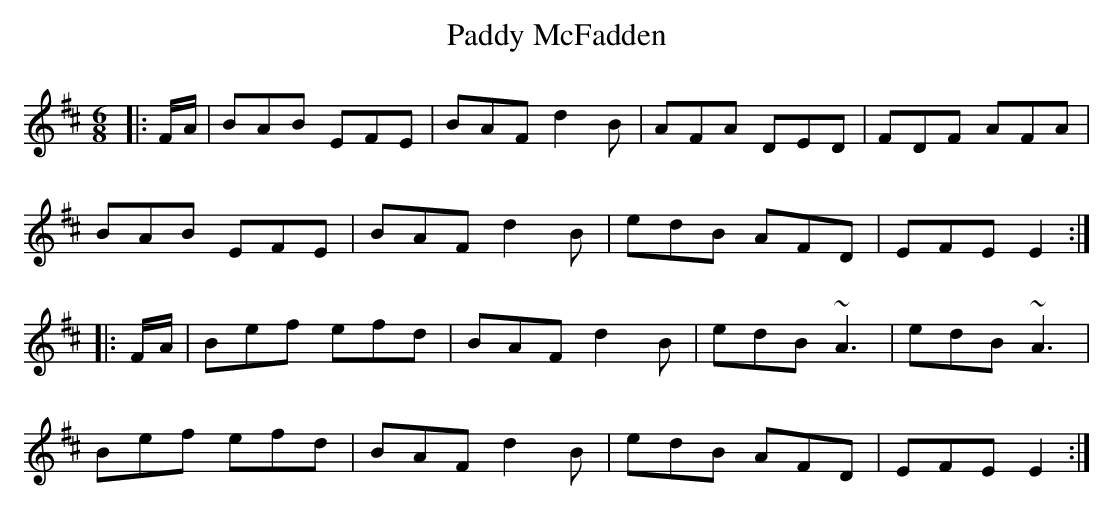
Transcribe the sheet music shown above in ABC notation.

X:1
T:Paddy McFadden
M:6/8
L:1/8
K:EDor
|:F/A/|BAB EFE|BAF d2B|AFA DED|FDF AFA|!
BAB EFE|BAF d2B|edB AFD|EFE E2:|!
|:F/A/|Bef efd|BAF d2B|edB ~A3|edB ~A3|!
Bef efd|BAF d2B|edB AFD|EFE E2:|!
